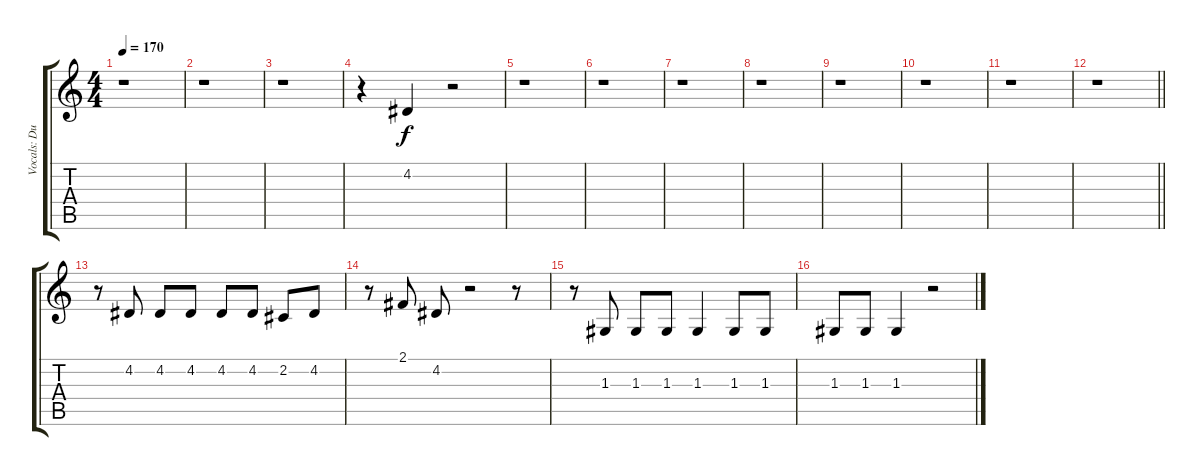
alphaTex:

\track ("Vocals: Duff" "Vocals: Du") {solo instrument lead2sawtooth}
\staff {score tabs}
\tuning (E4 B3 G3 D3 A2 E2) {hide}
\ts (4 4)
\tempo 170
\clef g2
\ks c
r.1{dy f} |
r.1 |
r.1 |
r.4 4.2.4 r.2 |
r.1 |
r.1 |
r.1 |
r.1 |
r.1 |
r.1 |
r.1 |
\barLineRight lightlight
r.1 |
r.8 4.2.8 4.2.8 4.2.8 4.2.8 4.2.8 2.2.8 4.2.8 |
r.8 2.1.8 4.2.8 r.2 r.8 |
r.8 1.3.8 1.3.8 1.3.8 1.3.4 1.3.8 1.3.8 |
1.3.8 1.3.8 1.3.4 r.2
